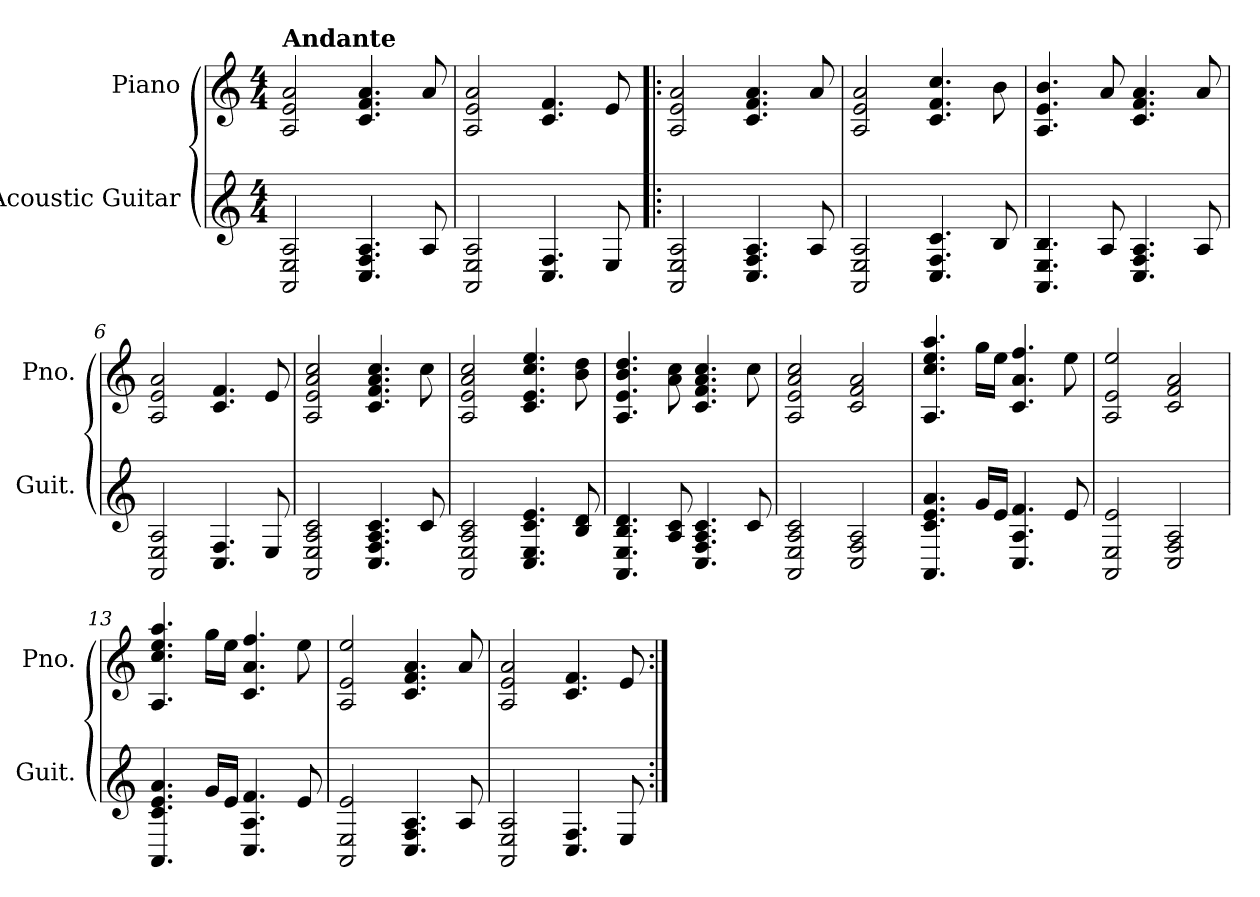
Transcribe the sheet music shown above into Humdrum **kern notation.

**kern	**kern
*part2	*part1
*staff2	*staff1
*I"Acoustic Guitar	*I"Piano
*I'Guit.	*I'Pno.
*stria6	*
*	*clefG2
*k[]	*k[]
*M4/4	*M4/4
=1	=1
!	!LO:TX:a:B:t=Andante
2AA 2E 2A	2A/ 2e/ 2a/
4.C 4.F 4.A	4.c/ 4.f/ 4.a/
8A	8a/
=2	=2
2AA 2E 2A	2A/ 2e/ 2a/
4.C 4.F	4.c/ 4.f/
8E	8e/
=3!|:	=3!|:
2AA 2E 2A	2A/ 2e/ 2a/
4.C 4.F 4.A	4.c/ 4.f/ 4.a/
8A	8a/
=4	=4
2AA 2E 2A	2A/ 2e/ 2a/
4.C 4.F 4.c	4.c/ 4.f/ 4.cc/
8B	8b\
!!LO:LB:g=z
=5	=5
4.AA 4.E 4.B	4.A/ 4.e/ 4.b/
8A	8a/
4.C 4.F 4.A	4.c/ 4.f/ 4.a/
8A	8a/
=6	=6
2AA 2E 2A	2A/ 2e/ 2a/
4.C 4.F	4.c/ 4.f/
8E	8e/
=7	=7
2AA 2E 2A 2c	2A/ 2e/ 2a/ 2cc/
4.C 4.F 4.A 4.c	4.c/ 4.f/ 4.a/ 4.cc/
8c	8cc\
=8	=8
2AA 2E 2A 2c	2A/ 2e/ 2a/ 2cc/
4.C 4.E 4.c 4.e	4.c/ 4.e/ 4.cc/ 4.ee/
8B 8d	8b\ 8dd\
!!LO:LB:g=z
=9	=9
4.AA 4.E 4.B 4.d	4.A/ 4.e/ 4.b/ 4.dd/
8A 8c	8a\ 8cc\
4.C 4.F 4.A 4.c	4.c/ 4.f/ 4.a/ 4.cc/
8c	8cc\
=10	=10
2AA 2E 2A 2c	2A/ 2e/ 2a/ 2cc/
2C 2F 2A	2c/ 2f/ 2a/
=11	=11
4.AA 4.c 4.e 4.a	4.A/ 4.cc/ 4.ee/ 4.aa/
16gLL	16gg\LL
16eJJ	16ee\JJ
4.C 4.A 4.f	4.c/ 4.a/ 4.ff/
8e	8ee\
=12	=12
2AA 2E 2e	2A/ 2e/ 2ee/
2C 2F 2A	2c/ 2f/ 2a/
!!LO:LB:g=z
=13	=13
4.AA 4.c 4.e 4.a	4.A/ 4.cc/ 4.ee/ 4.aa/
16gLL	16gg\LL
16eJJ	16ee\JJ
4.C 4.A 4.f	4.c/ 4.a/ 4.ff/
8e	8ee\
=14	=14
2AA 2E 2e	2A/ 2e/ 2ee/
4.C 4.F 4.A	4.c/ 4.f/ 4.a/
8A	8a/
=15	=15
2AA 2E 2A	2A/ 2e/ 2a/
4.C 4.F	4.c/ 4.f/
8E	8e/
=:|!	=:|!
*-	*-
